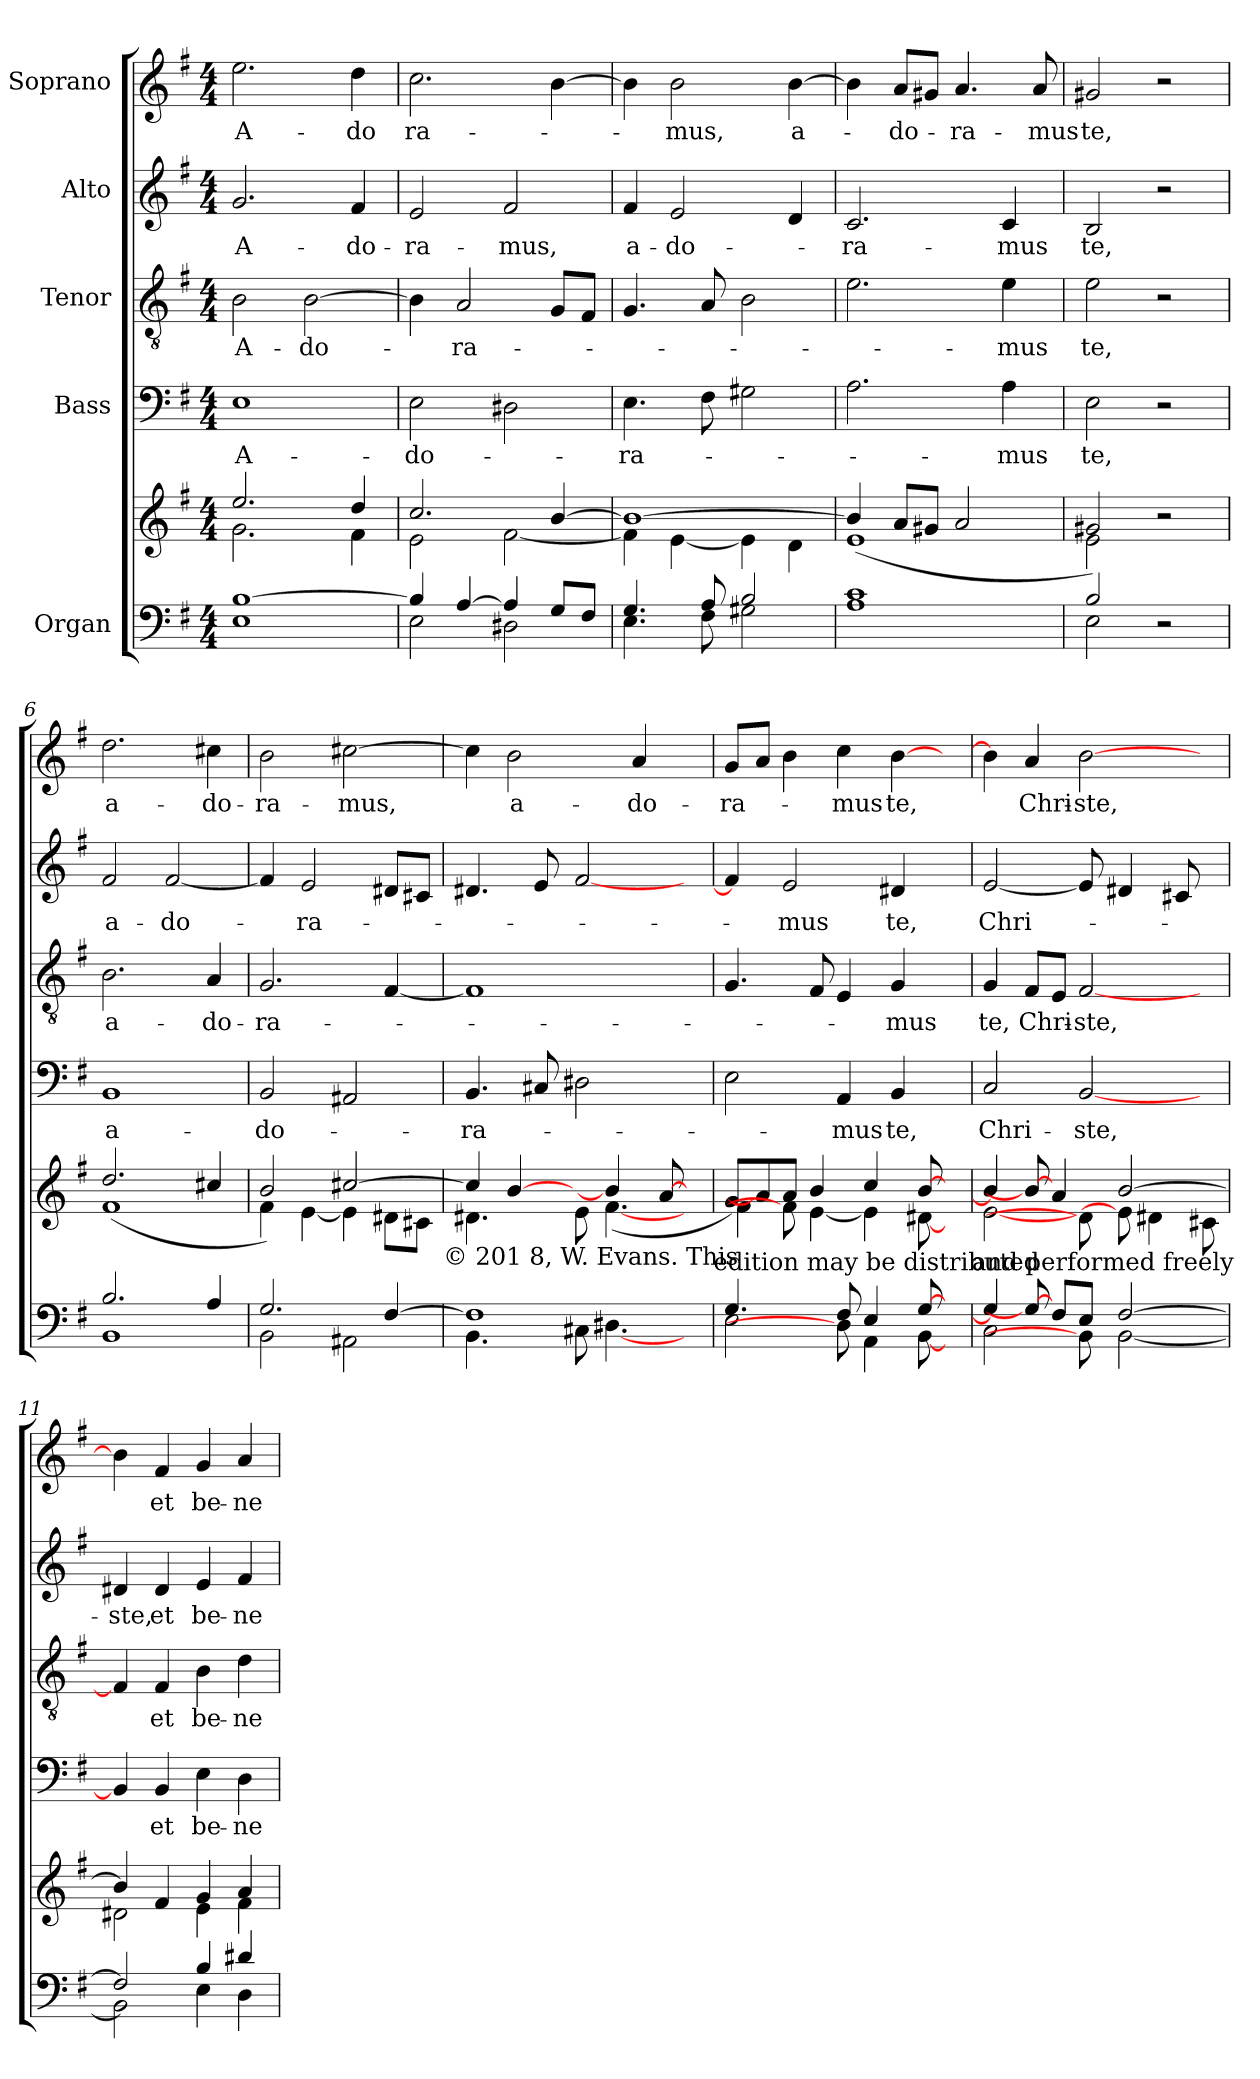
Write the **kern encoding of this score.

**kern	**kern	**kern	**text	**kern	**text	**kern	**text	**kern	**text
*part5	*part5	*part4	*part4	*part3	*part3	*part2	*part2	*part1	*part1
*staff6	*staff5	*staff4	*staff4	*staff3	*staff3	*staff2	*staff2	*staff1	*staff1
*I"Organ	*	*I"Bass	*	*I"Tenor	*	*I"Alto	*	*I"Soprano	*
!!LO:PB:g=z
*stria5	*stria5	*stria5	*	*stria5	*	*stria5	*	*stria5	*
*clefF4	*clefG2	*clefF4	*	*clefGv2	*	*clefG2	*	*clefG2	*
*k[f#]	*k[f#]	*k[f#]	*	*k[f#]	*	*k[f#]	*	*k[f#]	*
*G:	*G:	*G:	*	*G:	*	*G:	*	*G:	*
*M4/4	*M4/4	*M4/4	*	*M4/4	*	*M4/4	*	*M4/4	*
=1	=1	=1	=1	=1	=1	=1	=1	=1	=1
*	*^	*	*	*	*	*	*	*	*
!	!	!	!	!LO:LY:b:cj	!	!LO:LY:b:cj	!	!LO:LY:b:cj	!	!LO:LY:b:cj
[>1B 1E	2.ee/	2.g\	1E	A-	2B\	A-	2.g/	A-	2.ee\	A-
!	!	!	!	!	!	!LO:LY:b:cj	!	!	!	!
.	.	.	.	.	[>2B\	-do-	.	.	.	.
!	!	!	!	!	!	!	!	!LO:LY:b:cj	!	!LO:LY:b:cj
.	4dd/	4f#\	.	.	.	.	4f#/	-do-	4dd\	-do
=2	=2	=2	=2	=2	=2	=2	=2	=2	=2	=2
*^	*	*	*	*	*	*	*	*	*	*
!	!	!	!	!	!LO:LY:b:cj	!	!	!	!LO:LY:b:cj	!	!LO:LY:b:cj
4B/]	2E\	2.cc/	2e\	2E\	-do-	4B\]	.	2e/	-ra-	2.cc\	ra-
!	!	!	!	!	!	!	!LO:LY:b:cj	!	!	!	!
[>4A/	.	.	.	.	.	2A/	-ra-	.	.	.	.
!	!	!	!	!	!	!	!	!	!LO:LY:b:cj	!	!
4A/]	2D#X\	.	[<2f#\	2D#X\	.	.	.	2f#/	-mus,	.	.
8G/L	.	[>4b/	.	.	.	8G/L	.	.	.	[>4b\	.
8F#/J	.	.	.	.	.	8F#/J	.	.	.	.	.
=3	=3	=3	=3	=3	=3	=3	=3	=3	=3	=3	=3
!	!	!	!	!	!LO:LY:b:cj	!	!	!	!LO:LY:b:cj	!	!
4.G/	4.E\	1b_>	4f#\]	4.E\	-ra-	4.G/	.	4f#/	a-	4b\]	.
!	!	!	!	!	!	!	!	!	!LO:LY:b:cj	!	!LO:LY:b:cj
.	.	.	[<4e\	.	.	.	.	2e/	-do-	2b\	-mus,
8A/	8F#\	.	.	8F#\	.	8A/	.	.	.	.	.
2B/	2G#X\	.	4e\]	2G#X\	.	2B\	.	.	.	.	.
!	!	!	!	!	!	!	!	!	!	!	!LO:LY:b:cj
.	.	.	4d\	.	.	.	.	4d/	.	[>4b\	a-
*v	*v	*	*	*	*	*	*	*	*	*	*
=4	=4	=4	=4	=4	=4	=4	=4	=4	=4	=4
!	!	!	!	!	!	!	!	!LO:LY:b:cj	!	!
1A 1c	4b/]	(<1e	2.A\	.	2.e\	.	2.c/	-ra-	4b\]	.
!	!	!	!	!	!	!	!	!	!	!LO:LY:b:cj
.	8a/L	.	.	.	.	.	.	.	8a/L	-do-
.	8g#X/J	.	.	.	.	.	.	.	8g#X/J	.
!	!	!	!	!	!	!	!	!	!	!LO:LY:b:cj
.	2a/	.	.	.	.	.	.	.	4.a/	-ra-
!	!	!	!	!LO:LY:b:cj	!	!LO:LY:b:cj	!	!LO:LY:b:cj	!	!
.	.	.	4A\	-mus	4e\	-mus	4c/	-mus	.	.
!	!	!	!	!	!	!	!	!	!	!LO:LY:b:cj
.	.	.	.	.	.	.	.	.	8a/	-mus
=5	=5	=5	=5	=5	=5	=5	=5	=5	=5	=5
*^	*	*	*	*	*	*	*	*	*	*
!	!	!	!	!	!LO:LY:b:cj	!	!LO:LY:b:cj	!	!LO:LY:b:cj	!	!LO:LY:b:cj
2B/	2E\	2g#X/)	2e\	2E\	te,	2e\	te,	2B/	te,	2g#X/	te,
2r	2ryy	2r	2ryy	2r	.	2r	.	2r	.	2r	.
!!LO:LB:g=z
=6	=6	=6	=6	=6	=6	=6	=6	=6	=6	=6	=6
!	!	!	!	!	!LO:LY:b:rj	!	!LO:LY:b:cj	!	!LO:LY:b:cj	!	!LO:LY:b:cj
2.B/	1BB	2.dd/	(<1f#	1BB	a-	2.B\	a-	2f#/	a-	2.dd\	a-
!	!	!	!	!	!	!	!	!	!LO:LY:b:cj	!	!
.	.	.	.	.	.	.	.	[<2f#/	-do-	.	.
!	!	!	!	!	!	!	!LO:LY:b:cj	!	!	!	!LO:LY:b:cj
4A/	.	4cc#X/	.	.	.	4A/	-do-	.	.	4cc#X\	-do-
=7	=7	=7	=7	=7	=7	=7	=7	=7	=7	=7	=7
!	!	!	!	!	!LO:LY:b:cj	!	!LO:LY:b:cj	!	!	!	!LO:LY:b:cj
2.G/	2BB\	2b/)	4f#\	2BB/	-do-	2.G/	-ra-	4f#/]	.	2b\	-ra-
!	!	!	!	!	!	!	!	!	!LO:LY:b:cj	!	!
.	.	.	[<4e\	.	.	.	.	2e/	-ra-	.	.
!	!	!	!	!	!	!	!	!	!	!	!LO:LY:b
.	2AA#X\	[>2cc#X/	4e\]	2AA#X/	.	.	.	.	.	[>2cc#X\	-mus,
[>4F#/	.	.	8d#X\L	.	.	[<4F#/	.	8d#X/L	.	.	.
.	.	.	8c#X\J	.	.	.	.	8c#X/J	.	.	.
!	!	!	!LO:TX:b:t=© 201 8, W. Evans. This	!	!	!	!	!	!	!	!
=8	=8	=8	=8	=8	=8	=8	=8	=8	=8	=8	=8
!	!	!	!	!	!LO:LY:b:cj	!	!	!	!	!	!
1F#]	4.BB\	4cc#/]	4.d#X\	4.BB/	-ra-	1F#]	.	4.d#X/	.	4cc#\]	.
!	!	!	!	!	!	!	!	!	!	!	!LO:LY:b:cj
.	.	[>4b/	.	.	.	.	.	.	.	2b\	a-
.	8ryy	.	8ryy	8C#X/	.	.	.	8e/	.	.	.
.	8C#X\	8ryy	8e\	2D#X\	.	.	.	[<2f#/	.	.	.
.	[4.D#X\	4b/]	(<[4.f#\	.	.	.	.	.	.	.	.
!	!	!	!	!	!	!	!	!	!	!	!LO:LY:b:cj
.	.	.	.	.	.	.	.	.	.	4a/	-do-
.	.	[8a/	.	.	.	.	.	.	.	.	.
8ryy	8ryy	8ryy	8ryy	8ryy	.	8ryy	.	8ryy	.	8ryy	.
!	!	!	!LO:TX:b:t=edition may be distributed	!	!	!	!	!	!	!	!
=9	=9	=9	=9	=9	=9	=9	=9	=9	=9	=9	=9
!	!	!	!	!	!	!	!	!	!	!	!LO:LY:b:cj
4.G/	2E\	8g/L)	4f#\	2E\	.	4.G/	.	4f#/]	.	8g/L	-ra-
.	.	8a/]	.	.	.	.	.	.	.	8a/J	.
!	!	!	!	!	!	!	!	!	!LO:LY:b:cj	!	!
.	.	8a/J	8f#\]	.	.	.	.	2e/	-mus	4b\	.
8ryy	.	4b/	[<4e\	.	.	8F#/	.	.	.	.	.
!	!	!	!	!	!LO:LY:b:cj	!	!	!	!	!	!LO:LY:b:cj
8F#/	8D#\]	.	.	4AA/	-mus	4E/	.	.	.	4cc\	-mus
4E/	4AA\	4cc/	4e\]	.	.	.	.	.	.	.	.
!	!	!	!	!	!LO:LY:b:cj	!	!LO:LY:b:cj	!	!LO:LY:b:cj	!	!LO:LY:b:cj
.	.	.	.	4BB/	te,	4G/	-mus	4d#X/	te,	[>4b\	te,
[>8G/	[8BB\	[>8b/	[8d#X\	.	.	.	.	.	.	.	.
8ryy	8ryy	8ryy	8ryy	8ryy	.	8ryy	.	8ryy	.	8ryy	.
!	!	!	!LO:TX:b:t=and performed freely	!	!	!	!	!	!	!	!
=10	=10	=10	=10	=10	=10	=10	=10	=10	=10	=10	=10
!	!	!	!	!	!LO:LY:b:cj	!	!LO:LY:b:cj	!	!LO:LY:b:cj	!	!
4G/]	2C\	4b/]	[<2e\	2C/	Chri-	4G/	te,	[<2e/	Chri-	4b\]	.
!	!	!	!	!	!	!	!LO:LY:b	!	!	!	!LO:LY:b:cj
8G/_	.	8b/_	.	.	.	8F#/L	Chri-	.	.	4a/	Chri-
8F#/L	.	4a/	.	.	.	8E/J	.	.	.	.	.
!	!	!	!	!	!LO:LY:b:cj	!	!LO:LY:b:cj	!	!	!	!LO:LY:b:cj
8E/J	8BB\]	.	8d#\]	[>2BB/	-ste,	[>2F#/	-ste,	8e/]	.	[<2b\	-ste,
[<2F#/	[>2BB\	[<2b/	8e\]	.	.	.	.	4d#X/	.	.	.
.	.	.	4d#X\	.	.	.	.	.	.	.	.
.	.	.	.	.	.	.	.	8c#X/	.	.	.
.	.	.	8c#X\	8ryy	.	8ryy	.	8ryy	.	8ryy	.
!!LO:PB:g=z
=11	=11	=11	=11	=11	=11	=11	=11	=11	=11	=11	=11
!	!	!	!	!	!	!	!	!	!LO:LY:b:cj	!	!
2F#/]	2BB\]	4b/]	2d#X\	4BB/]	.	4F#/]	.	4d#X/	-ste,	4b\]	.
!	!	!	!	!	!LO:LY:b:cj	!	!LO:LY:b:cj	!	!LO:LY:b:cj	!	!LO:LY:b:cj
.	.	4f#/	.	4BB/	et	4F#/	et	4d#/	et	4f#/	et
!	!	!	!	!	!LO:LY:b:cj	!	!LO:LY:b:cj	!	!LO:LY:b:cj	!	!LO:LY:b:cj
4B/	4E\	4g/	4e\	4E\	be-	4B\	be-	4e/	be-	4g/	be-
!	!	!	!	!	!LO:LY:b:cj	!	!LO:LY:b:cj	!	!LO:LY:b:cj	!	!LO:LY:b:cj
4d#/	4D\	4a/	4f#\	4D\	-ne-	4d\	-ne-	4f#/	-ne-	4a/	-ne-
*v	*v	*	*	*	*	*	*	*	*	*	*
*	*v	*v	*	*	*	*	*	*	*	*
=	=	=	=	=	=	=	=	=	=
*-	*-	*-	*-	*-	*-	*-	*-	*-	*-
